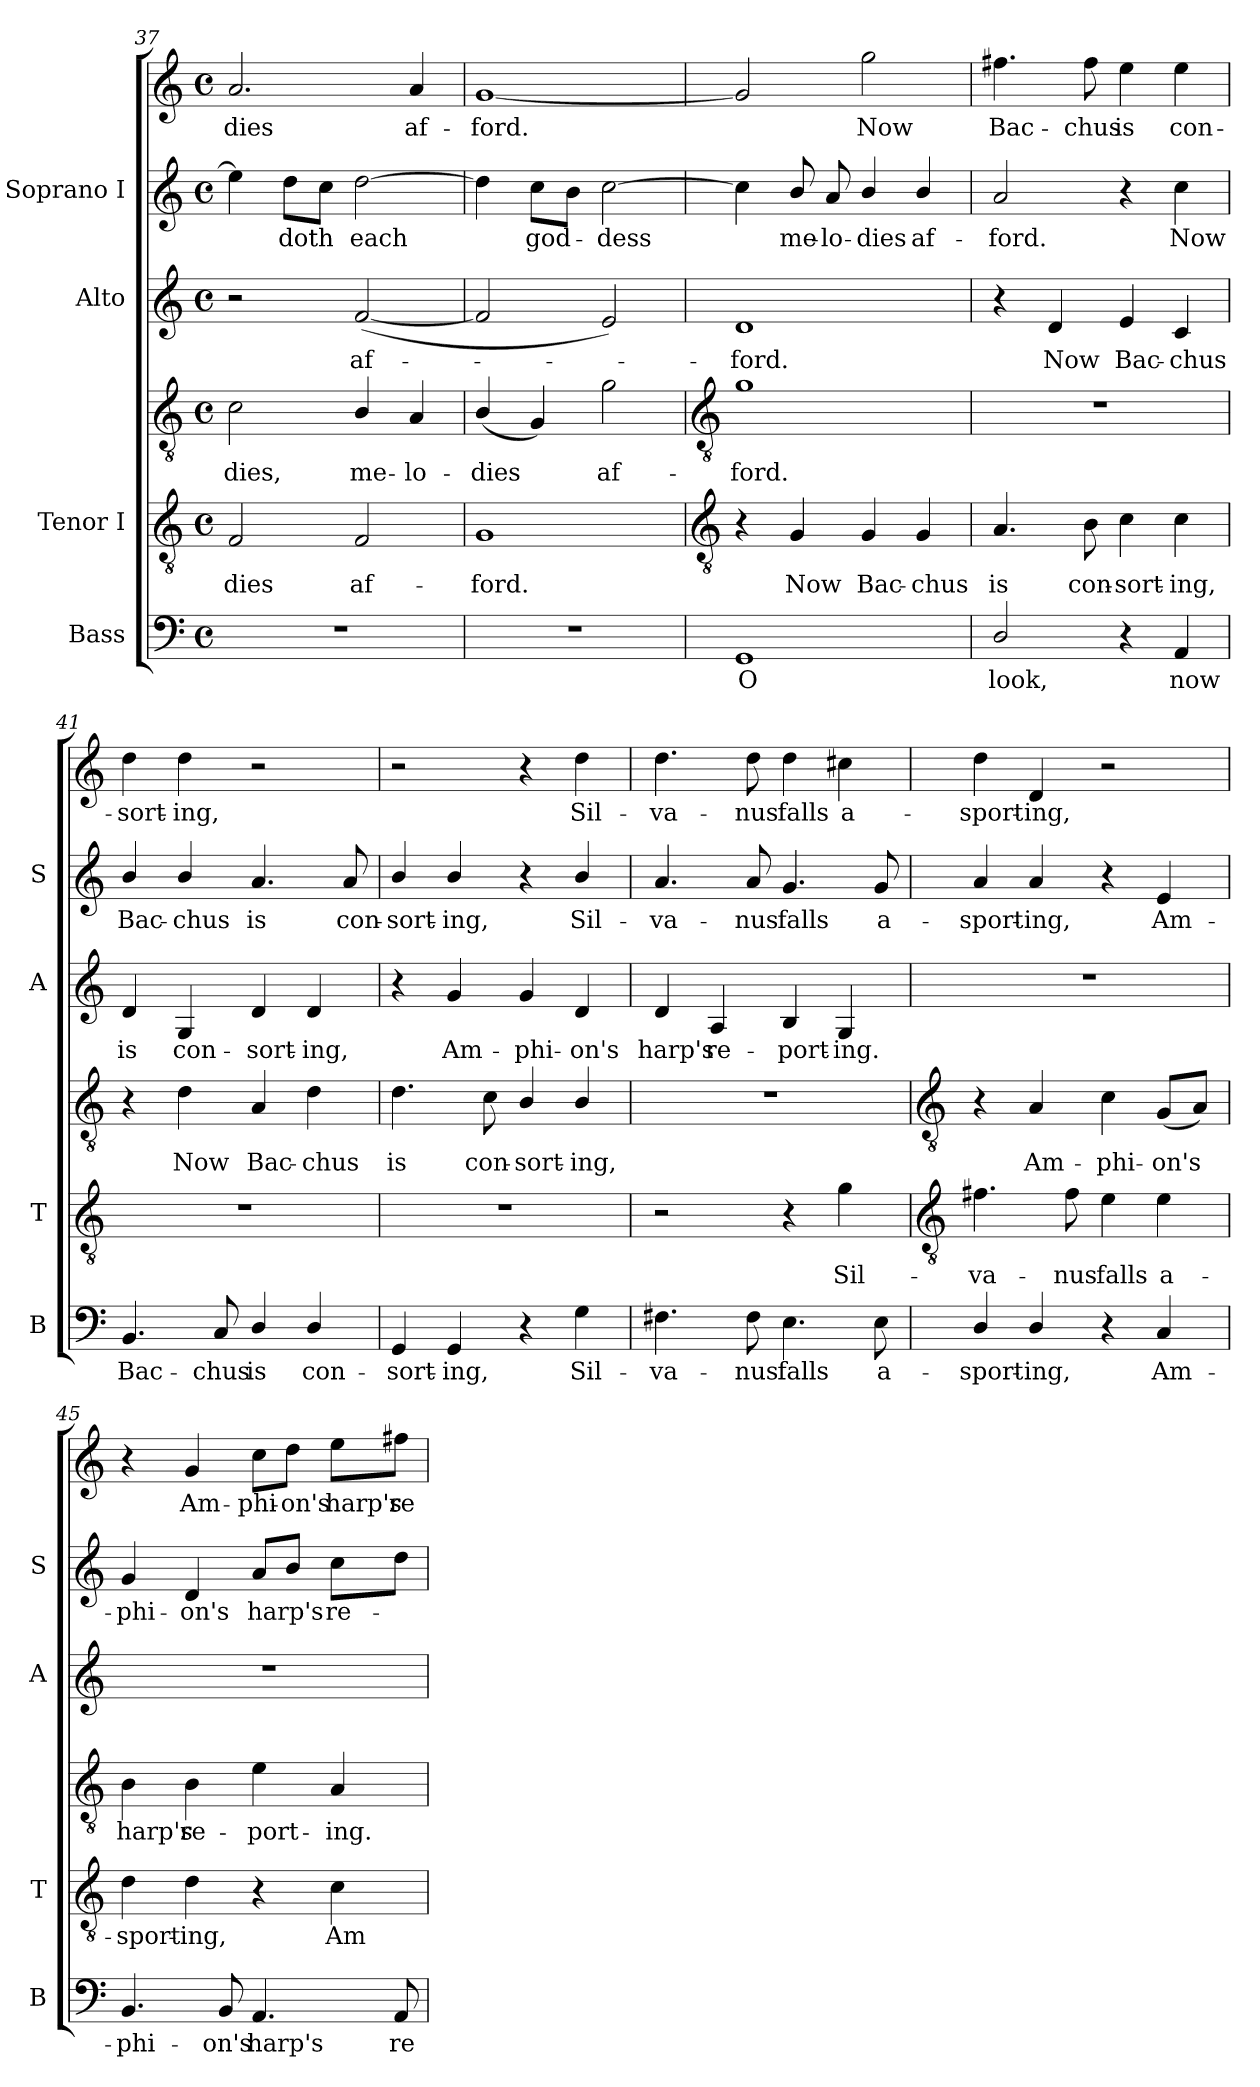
**kern	**text	**kern	**text	**kern	**text	**kern	**text	**kern	**text	**kern	**text
*part4	*part4	*part3	*part3	*part3	*part3	*part2	*part2	*part1	*part1	*part1	*part1
*staff6	*staff6	*staff5	*staff5	*staff4	*staff4	*staff3	*staff3	*staff2	*staff2	*staff1	*staff1
*I"Bass	*	*I"Tenor I	*	*	*	*I"Alto	*	*I"Soprano I	*	*	*
*I'B	*	*I'T	*	*	*	*I'A	*	*I'S	*	*	*
*clefF4	*	*clefGv2	*	*clefGv2	*	*clefG2	*	*clefG2	*	*clefG2	*
*k[]	*	*k[]	*	*k[]	*	*k[]	*	*k[]	*	*k[]	*
*C:	*	*C:	*	*C:	*	*C:	*	*C:	*	*C:	*
*M4/4	*	*M4/4	*	*M4/4	*	*M4/4	*	*M4/4	*	*M4/4	*
*met(c)	*	*met(c)	*	*met(c)	*	*met(c)	*	*met(c)	*	*met(c)	*
=37	=37	=37	=37	=37	=37	=37	=37	=37	=37	=37	=37
!	!	!	!LO:LY:b	!	!LO:LY:b	!	!	!	!	!	!LO:LY:b
1r	.	2F	-dies	2c	-dies,	2r	.	4ee]	.	2.a	dies
!	!	!	!	!	!	!	!	!	!LO:LY:b	!	!
.	.	.	.	.	.	.	.	8ddL	-doth	.	.
.	.	.	.	.	.	.	.	8ccJ	.	.	.
!	!	!	!LO:LY:b	!	!LO:LY:b	!	!LO:LY:b	!	!LO:LY:b	!	!
.	.	2F	af-	4B/	me-	(<[2f	af-	[2dd	each	.	.
!	!	!	!	!	!LO:LY:b	!	!	!	!	!	!LO:LY:b
.	.	.	.	4A	-lo-	.	.	.	.	4a	af-
=38	=38	=38	=38	=38	=38	=38	=38	=38	=38	=38	=38
!	!	!	!LO:LY:b	!	!LO:LY:b	!	!	!	!	!	!LO:LY:b
1r	.	1G	-ford.	(<4B/	-dies	2f]	.	4dd]	.	[1g	ford.
!	!	!	!	!	!	!	!	!	!LO:LY:b	!	!
.	.	.	.	4G)	.	.	.	8ccL	god-	.	.
.	.	.	.	.	.	.	.	8bJ	.	.	.
!	!	!	!	!	!LO:LY:b	!	!	!	!LO:LY:b	!	!
.	.	.	.	2g	af-	2e)	.	[2cc	dess	.	.
!!LO:LB:g=z
=39	=39	=39	=39	=39	=39	=39	=39	=39	=39	=39	=39
*	*	*clefGv2	*	*clefGv2	*	*	*	*	*	*	*
!	!LO:LY:b	!	!	!	!LO:LY:b	!	!LO:LY:b	!	!	!	!
1GG	O	4r	.	1g	ford.	1d	ford.	4cc]	.	2g]	.
!	!	!	!LO:LY:b	!	!	!	!	!	!LO:LY:b	!	!
.	.	4G	Now	.	.	.	.	8b/	me-	.	.
!	!	!	!	!	!	!	!	!	!LO:LY:b	!	!
.	.	.	.	.	.	.	.	8a	-lo-	.	.
!	!	!	!LO:LY:b	!	!	!	!	!	!LO:LY:b	!	!LO:LY:b
.	.	4G	Bac-	.	.	.	.	4b/	-dies	2gg	Now
!	!	!	!LO:LY:b	!	!	!	!	!	!LO:LY:b	!	!
.	.	4G	-chus	.	.	.	.	4b/	af-	.	.
=40	=40	=40	=40	=40	=40	=40	=40	=40	=40	=40	=40
!	!LO:LY:b	!	!LO:LY:b	!	!	!	!	!	!LO:LY:b	!	!LO:LY:b
2D/	look,	4.A	is	1r	.	4r	.	2a	-ford.	4.ff#X	-Bac-
!	!	!	!	!	!	!	!LO:LY:b	!	!	!	!
.	.	.	.	.	.	4d	Now	.	.	.	.
!	!	!	!LO:LY:b	!	!	!	!	!	!	!	!LO:LY:b
.	.	8B	con-	.	.	.	.	.	.	8ff#	-chus
!	!	!	!LO:LY:b	!	!	!	!LO:LY:b	!	!	!	!LO:LY:b
4r	.	4c	-sort-	.	.	4e	Bac-	4r	.	4ee	is
!	!LO:LY:b	!	!LO:LY:b	!	!	!	!LO:LY:b	!	!LO:LY:b	!	!LO:LY:b
4AA	now	4c	-ing,	.	.	4c	-chus	4cc	Now	4ee	con-
=41	=41	=41	=41	=41	=41	=41	=41	=41	=41	=41	=41
!	!LO:LY:b	!	!	!	!	!	!LO:LY:b	!	!LO:LY:b	!	!LO:LY:b
4.BB	Bac-	1r	.	4r	.	4d	is	4b/	Bac-	4dd	sort-
!	!	!	!	!	!LO:LY:b	!	!LO:LY:b	!	!LO:LY:b	!	!LO:LY:b
.	.	.	.	4d	Now	4G	con-	4b/	-chus	4dd	-ing,
!	!LO:LY:b	!	!	!	!	!	!	!	!	!	!
8C	-chus	.	.	.	.	.	.	.	.	.	.
!	!LO:LY:b	!	!	!	!LO:LY:b	!	!LO:LY:b	!	!LO:LY:b	!	!
4D/	is	.	.	4A	Bac-	4d	-sort-	4.a	is	2r	.
!	!LO:LY:b	!	!	!	!LO:LY:b	!	!LO:LY:b	!	!	!	!
4D/	con-	.	.	4d	-chus	4d	-ing,	.	.	.	.
!	!	!	!	!	!	!	!	!	!LO:LY:b	!	!
.	.	.	.	.	.	.	.	8a	con-	.	.
=42	=42	=42	=42	=42	=42	=42	=42	=42	=42	=42	=42
!	!LO:LY:b	!	!	!	!LO:LY:b	!	!	!	!LO:LY:b	!	!
4GG	-sort-	1r	.	4.d	is	4r	.	4b/	-sort-	2r	.
!	!LO:LY:b	!	!	!	!	!	!LO:LY:b	!	!LO:LY:b	!	!
4GG	-ing,	.	.	.	.	4g	Am-	4b/	-ing,	.	.
!	!	!	!	!	!LO:LY:b	!	!	!	!	!	!
.	.	.	.	8c	con-	.	.	.	.	.	.
!	!	!	!	!	!LO:LY:b	!	!LO:LY:b	!	!	!	!
4r	.	.	.	4B/	-sort-	4g	-phi-	4r	.	4r	.
!	!LO:LY:b	!	!	!	!LO:LY:b	!	!LO:LY:b	!	!LO:LY:b	!	!LO:LY:b
4G	Sil-	.	.	4B/	-ing,	4d	-on's	4b/	Sil-	4dd	-Sil-
=43	=43	=43	=43	=43	=43	=43	=43	=43	=43	=43	=43
!	!LO:LY:b	!	!	!	!	!	!LO:LY:b	!	!LO:LY:b	!	!LO:LY:b
4.F#X	-va-	2r	.	1r	.	4d	harp's	4.a	-va-	4.dd	-va-
!	!	!	!	!	!	!	!LO:LY:b	!	!	!	!
.	.	.	.	.	.	4A	re-	.	.	.	.
!	!LO:LY:b	!	!	!	!	!	!	!	!LO:LY:b	!	!LO:LY:b
8F#	-nus	.	.	.	.	.	.	8a	-nus	8dd	-nus
!	!LO:LY:b	!	!	!	!	!	!LO:LY:b	!	!LO:LY:b	!	!LO:LY:b
4.E	falls	4r	.	.	.	4B	-port-	4.g	falls	4dd	falls
!	!	!	!LO:LY:b	!	!	!	!LO:LY:b	!	!	!	!LO:LY:b
.	.	4g	Sil-	.	.	4G	-ing.	.	.	4cc#X	a-
!	!LO:LY:b	!	!	!	!	!	!	!	!LO:LY:b	!	!
8E	a-	.	.	.	.	.	.	8g	a-	.	.
!!LO:LB:g=z
=44	=44	=44	=44	=44	=44	=44	=44	=44	=44	=44	=44
*	*	*clefGv2	*	*clefGv2	*	*	*	*	*	*	*
!	!LO:LY:b	!	!LO:LY:b	!	!	!	!	!	!LO:LY:b	!	!LO:LY:b
4D/	-sport-	4.f#X	va-	4r	.	1r	.	4a	sport-	4dd	-sport-
!	!LO:LY:b	!	!	!	!LO:LY:b	!	!	!	!LO:LY:b	!	!LO:LY:b
4D/	-ing,	.	.	4A	-Am-	.	.	4a	-ing,	4d	-ing,
!	!	!	!LO:LY:b	!	!	!	!	!	!	!	!
.	.	8f#	-nus	.	.	.	.	.	.	.	.
!	!	!	!LO:LY:b	!	!LO:LY:b	!	!	!	!	!	!
4r	.	4e	falls	4c	-phi-	.	.	4r	.	2r	.
!	!LO:LY:b	!	!LO:LY:b	!	!LO:LY:b	!	!	!	!LO:LY:b	!	!
4C	Am-	4e	a-	(<8GL	-on's	.	.	4e	Am-	.	.
.	.	.	.	8AJ)	.	.	.	.	.	.	.
=45	=45	=45	=45	=45	=45	=45	=45	=45	=45	=45	=45
!	!LO:LY:b	!	!LO:LY:b	!	!LO:LY:b	!	!	!	!LO:LY:b	!	!
4.BB	-phi-	4d	sport-	4B	-harp's	1r	.	4g	-phi-	4r	.
!	!	!	!LO:LY:b	!	!LO:LY:b	!	!	!	!LO:LY:b	!	!LO:LY:b
.	.	4d	-ing,	4B	re-	.	.	4d	-on's	4g	-Am-
!	!LO:LY:b	!	!	!	!	!	!	!	!	!	!
8BB	-on's	.	.	.	.	.	.	.	.	.	.
!	!LO:LY:b	!	!	!	!LO:LY:b	!	!	!	!LO:LY:b	!	!LO:LY:b
4.AA	harp's	4r	.	4e	-port-	.	.	8aL	harp's	8cc\L	-phi-
!	!	!	!	!	!	!	!	!	!	!	!LO:LY:b
.	.	.	.	.	.	.	.	8bJ	.	8dd\J	-on's
!	!	!	!LO:LY:b	!	!LO:LY:b	!	!	!	!LO:LY:b	!	!LO:LY:b
.	.	4c	Am-	4A	-ing.	.	.	8ccL	re-	8ee\L	harp's
!	!LO:LY:b	!	!	!	!	!	!	!	!	!	!LO:LY:b
8AA	re-	.	.	.	.	.	.	8ddJ	.	8ff#X\J	re-
=	=	=	=	=	=	=	=	=	=	=	=
*-	*-	*-	*-	*-	*-	*-	*-	*-	*-	*-	*-
